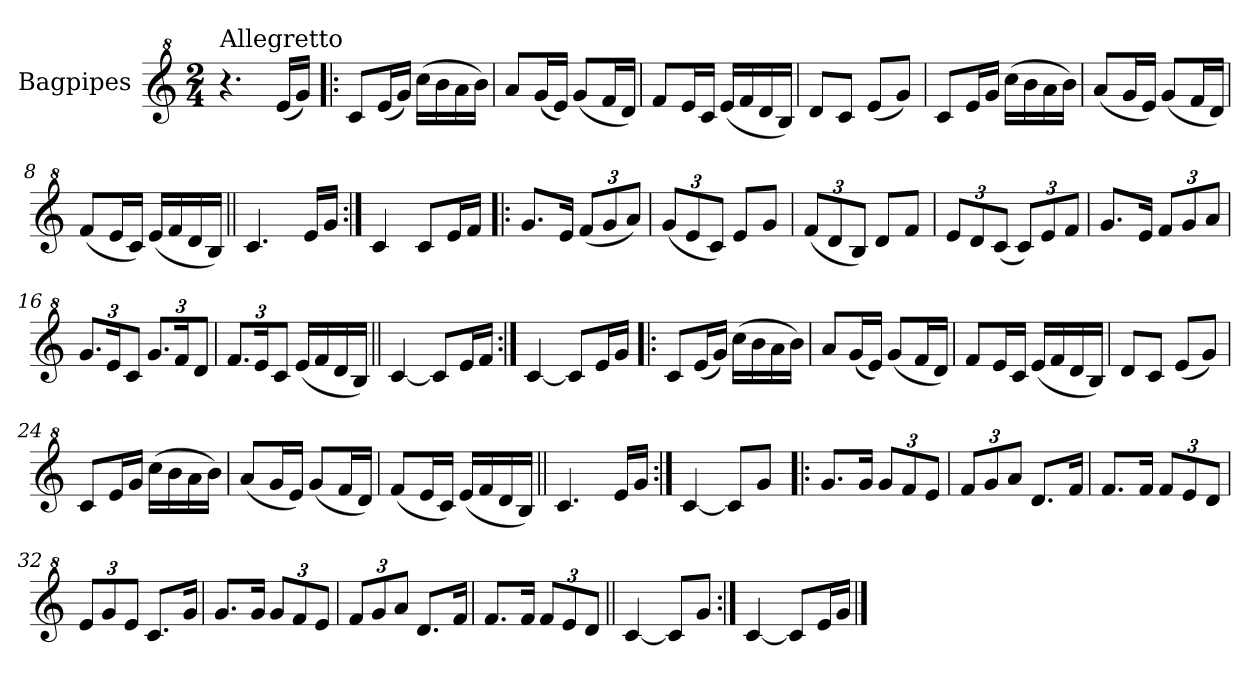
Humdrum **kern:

**kern
*part1
*staff1
*I"Bagpipes
*I'Bag
*clefG^2
*k[]
*C:
*M2/4
=1
!LO:TX:a:t=Allegretto
4.r
(16ee/LL
16gg/JJ)
=2!|:
8cc/L
(16ee/L
16gg/JJ)
(16ccc\LL
16bb\
16aa\
16bb\JJ)
=3
8aa/L
(16gg/L
16ee/JJ)
(8gg/L
16ff/L
16dd/JJ)
=4
8ff/L
16ee/L
16cc/JJ
(16ee/LL
16ff/
16dd/
16b/JJ)
=5
8dd/L
8cc/J
(8ee/L
8gg/J)
=6
8cc/L
16ee/L
16gg/JJ
(16ccc\LL
16bb\
16aa\
16bb\JJ)
=7
(8aa/L
16gg/L
16ee/JJ)
(8gg/L
16ff/L
16dd/JJ)
!!LO:LB:g=z
=8
(8ff/L
16ee/L
16cc/JJ)
(16ee/LL
16ff/
16dd/
16b/JJ)
=9||
4.cc/
16ee/LL
16gg/JJ
=10:|!
4cc/
8cc/L
16ee/L
16ff/JJ
=11!|:
8.gg/L
16ee/Jk
*Xbrackettup
(12ff/L
12gg/
12aa/J)
=12
(12gg/L
12ee/
12cc/J)
8ee/L
8gg/J
=13
(12ff/L
12dd/
12b/J)
8dd/L
8ff/J
=14
12ee/L
12dd/
(12cc/J
12cc/L)
12ee/
12ff/J
=15
8.gg/L
16ee/Jk
12ff/L
12gg/
12aa/J
!!LO:LB:g=z
=16
12.gg/L
24ee/K
12cc/J
12.gg/L
24ff/K
12dd/J
=17
12.ff/L
24ee/K
12cc/J
(16ee/LL
16ff/
16dd/
16b/JJ)
=18||
[4cc/
8cc/L]
16ee/L
16ff/JJ
=19:|!
[4cc/
8cc/L]
16ee/L
16gg/JJ
=20!|:
8cc/L
(16ee/L
16gg/JJ)
(16ccc\LL
16bb\
16aa\
16bb\JJ)
=21
8aa/L
(16gg/L
16ee/JJ)
(8gg/L
16ff/L
16dd/JJ)
=22
8ff/L
16ee/L
16cc/JJ
(16ee/LL
16ff/
16dd/
16b/JJ)
!!LO:LB:g=z
=23
8dd/L
8cc/J
(8ee/L
8gg/J)
=24
8cc/L
16ee/L
16gg/JJ
(16ccc\LL
16bb\
16aa\
16bb\JJ)
=25
(8aa/L
16gg/L
16ee/JJ)
(8gg/L
16ff/L
16dd/JJ)
=26
(8ff/L
16ee/L
16cc/JJ)
(16ee/LL
16ff/
16dd/
16b/JJ)
=27||
4.cc/
16ee/LL
16gg/JJ
=28:|!
[4cc/
8cc/L]
8gg/J
=29!|:
8.gg/L
16gg/Jk
12gg/L
12ff/
12ee/J
=30
12ff/L
12gg/
12aa/J
8.dd/L
16ff/Jk
!!LO:LB:g=z
=31
8.ff/L
16ff/Jk
12ff/L
12ee/
12dd/J
=32
12ee/L
12gg/
12ee/J
8.cc/L
16gg/Jk
=33
8.gg/L
16gg/Jk
12gg/L
12ff/
12ee/J
=34
12ff/L
12gg/
12aa/J
8.dd/L
16ff/Jk
=35
8.ff/L
16ff/Jk
12ff/L
12ee/
12dd/J
=36||
[4cc/
8cc/L]
8gg/J
=37:|!
[4cc/
8cc/L]
16ee/L
16gg/JJ
==
*-
